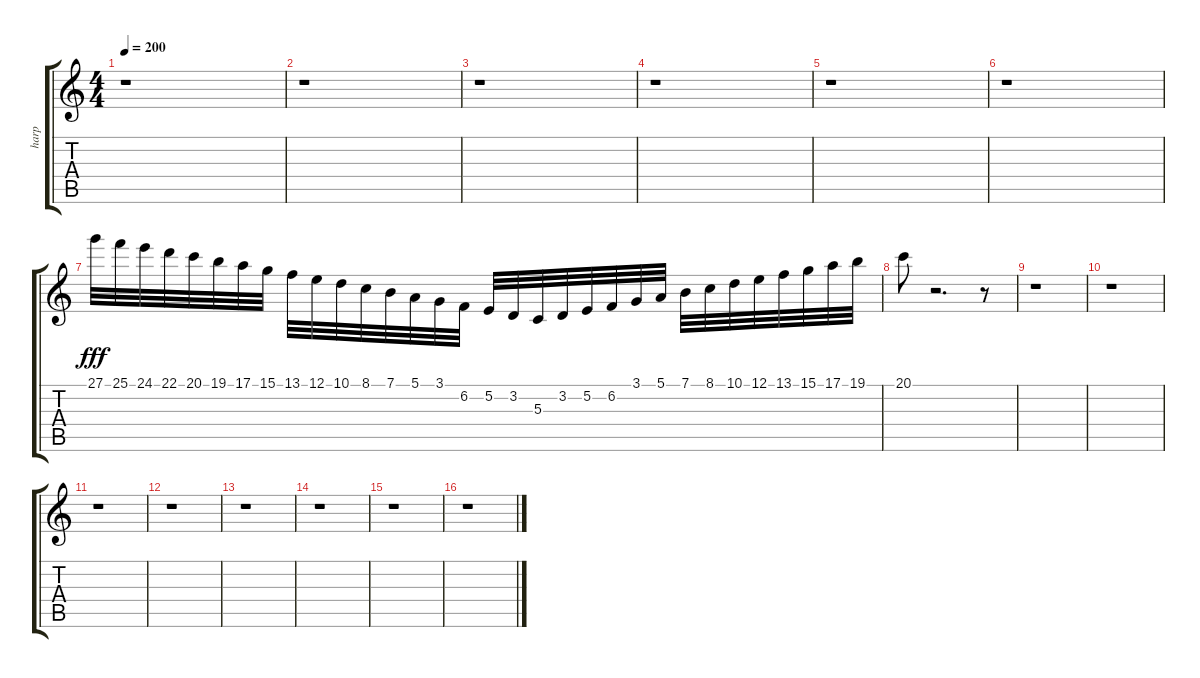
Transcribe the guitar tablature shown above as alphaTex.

\track ("harp                " "harp      ") {instrument stringensemble1}
\staff {score tabs}
\tuning (E4 B3 G3 D3 A2 E2) {hide}
\ts (4 4)
\tempo 200
\clef g2
\ks c
r.1{dy fff} |
r.1 |
r.1 |
r.1 |
r.1 |
r.1 |
27.1.32 25.1.32 24.1.32 22.1.32 20.1.32 19.1.32 17.1.32 15.1.32 13.1.32 12.1.32 10.1.32 8.1.32 7.1.32 5.1.32 3.1.32 6.2.32 5.2.32 3.2.32 5.3.32 3.2.32 5.2.32 6.2.32 3.1.32 5.1.32 7.1.32 8.1.32 10.1.32 12.1.32 13.1.32 15.1.32 17.1.32 19.1.32 |
20.1.8 r.2{d} r.8 |
r.1 |
r.1 |
r.1 |
r.1 |
r.1 |
r.1 |
r.1 |
r.1
